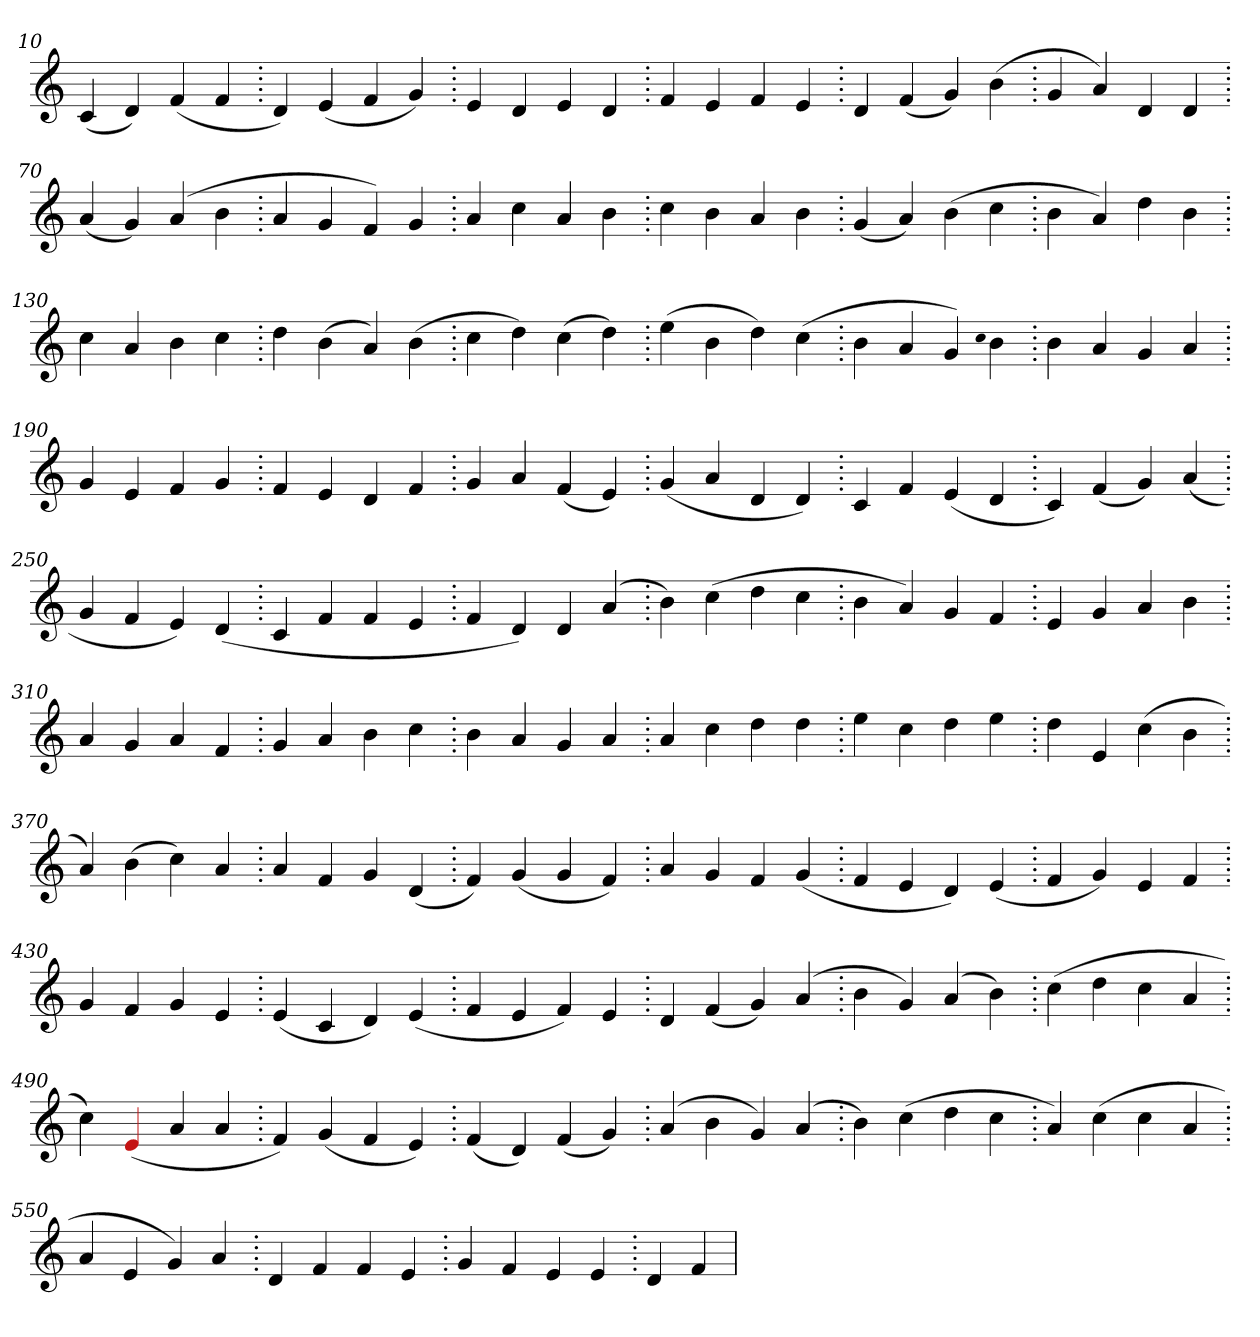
**kern
*part1
*staff1
*clefG2
=10.
(>4c
4d)
(>4f
4f
=20.
4d)
(>4e
4f
4g)
=30.
4e
4d
4e
4d
=40.
4f
4e
4f
4e
=50.
4d
(>4f
4g)
(>4b
=60.
4g
4a)
4d
4d
=70.
(>4a
4g)
(>4a
4b
=80.
4a
4g
4f)
4g
=90.
4a
4cc
4a
4b
=100.
4cc
4b
4a
4b
=110.
(>4g
4a)
(>4b
4cc
=120.
4b
4a)
4dd
4b
=130.
4cc
4a
4b
4cc
=140.
4dd
(>4b
4a)
(>4b
=150.
4cc
4dd)
(>4cc
4dd)
=160.
(>4ee
4b
4dd)
(>4cc
=170.
4b
4a
4g)
qqcc
4b
=180.
4b
4a
4g
4a
=190.
4g
4e
4f
4g
=200.
4f
4e
4d
4f
=210.
4g
4a
(>4f
4e)
=220.
(>4g
4a
4d
4d)
=230.
4c
4f
(>4e
4d
=240.
4c)
(>4f
4g)
(>4a
=250.
4g
4f
4e)
(>4d
=260.
4c
4f
4f
4e
=270.
4f
4d)
4d
(>4a
=280.
4b)
(>4cc
4dd
4cc
=290.
4b
4a)
4g
4f
=300.
4e
4g
4a
4b
=310.
4a
4g
4a
4f
=320.
4g
4a
4b
4cc
=330.
4b
4a
4g
4a
=340.
4a
4cc
4dd
4dd
=350.
4ee
4cc
4dd
4ee
=360.
4dd
4e
(>4cc
4b
=370.
4a)
(>4b
4cc)
4a
=380.
4a
4f
4g
(>4d
=390.
4f)
(>4g
4g
4f)
=400.
4a
4g
4f
(>4g
=410.
4f
4e
4d)
(>4e
=420.
4f
4g)
4e
4f
=430.
4g
4f
4g
4e
=440.
(>4e
4c
4d)
(>4e
=450.
4f
4e
4f)
4e
=460.
4d
(>4f
4g)
(>4a
=470.
4b
4g)
(>4a
4b)
=480.
(>4cc
4dd
4cc
4a
=490.
4cc)
(>4Re
4a
4a
=500.
4f)
(>4g
4f
4e)
=510.
(>4f
4d)
(>4f
4g)
=520.
(>4a
4b
4g)
(>4a
=530.
4b)
(>4cc
4dd
4cc
=540.
4a)
(>4cc
4cc
4a
=550.
4a
4e
4g)
4a
=560.
4d
4f
4f
4e
=570.
4g
4f
4e
4e
=580.
4d
4f
=
*-
